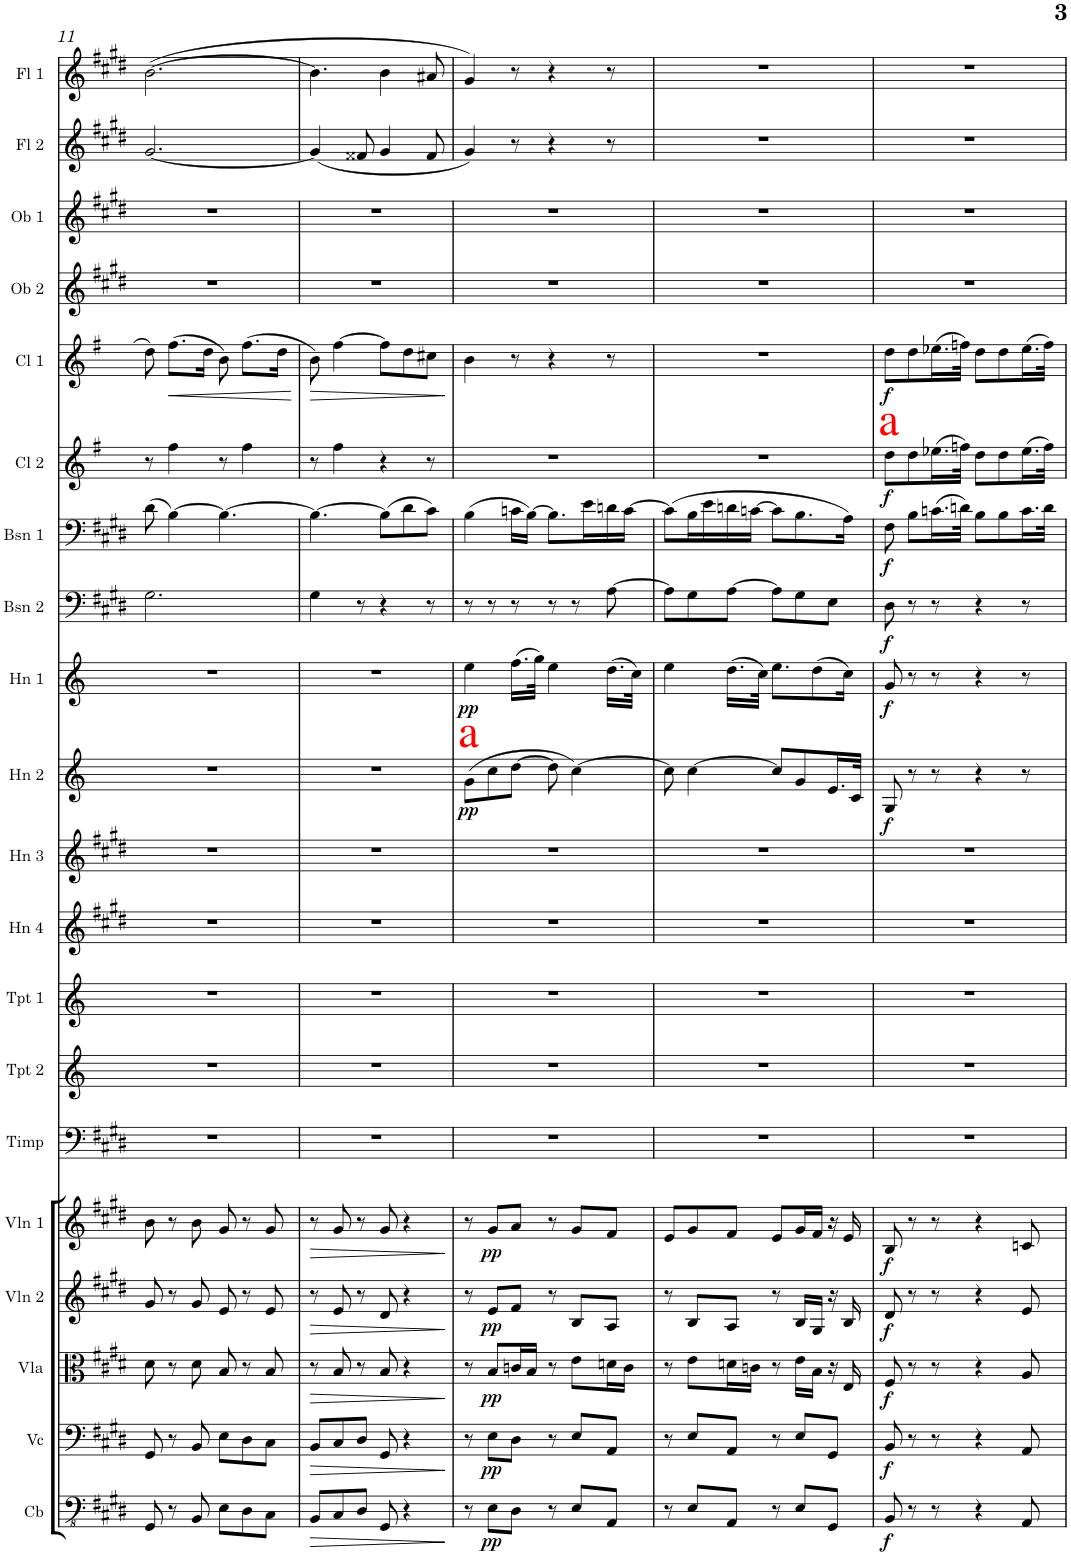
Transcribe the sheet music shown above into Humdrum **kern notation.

**kern	**dynam	**kern	**dynam	**kern	**dynam	**kern	**dynam	**kern	**dynam	**kern	**kern	**kern	**kern	**kern	**kern	**dynam	**kern	**text	**dynam	**kern	**dynam	**kern	**dynam	**kern	**dynam	**kern	**text	**dynam	**kern	**kern	**kern	**kern
*part20	*part20	*part19	*part19	*part18	*part18	*part17	*part17	*part16	*part16	*part15	*part14	*part13	*part12	*part11	*part10	*part10	*part9	*part9	*part9	*part8	*part8	*part7	*part7	*part6	*part6	*part5	*part5	*part5	*part4	*part3	*part2	*part1
*staff20	*staff20	*staff19	*staff19	*staff18	*staff18	*staff17	*staff17	*staff16	*staff16	*staff15	*staff14	*staff13	*staff12	*staff11	*staff10	*staff10	*staff9	*staff9	*staff9	*staff8	*staff8	*staff7	*staff7	*staff6	*staff6	*staff5	*staff5	*staff5	*staff4	*staff3	*staff2	*staff1
*I"Contrabass	*	*I"Violoncello	*	*I"Viola	*	*I"Violin 2	*	*I"Violin 1	*	*I"Timpani	*I"E Trumpet 2	*I"E Trumpet 1	*I"C Horn 4	*I"C Horn 3	*I"E Horn 2	*	*I"E Horn 1	*	*	*I"Bassoon 2	*	*I"Bassoon 1	*	*I"A Clarinet 2	*	*I"A Clarinet 1	*	*	*I"Oboe 2	*I"Oboe 1	*I"Flute 2	*I"Flute 1
*I'Cb	*	*I'Vc	*	*I'Vla	*	*I'Vln 2	*	*I'Vln 1	*	*I'Timp	*I'Tpt 2	*I'Tpt 1	*I'Hn 4	*I'Hn 3	*I'Hn 2	*	*I'Hn 1	*	*	*I'Bsn 2	*	*I'Bsn 1	*	*I'Cl 2	*	*I'Cl 1	*	*	*I'Ob 2	*I'Ob 1	*I'Fl 2	*I'Fl 1
!!LO:PB:g=z
*clefFv4	*	*clefF4	*	*clefC3	*	*clefG2	*	*clefG2	*	*clefF4	*clefG2	*clefG2	*clefG2	*clefG2	*clefG2	*	*clefG2	*	*	*clefF4	*	*clefF4	*	*clefG2	*	*clefG2	*	*	*clefG2	*clefG2	*clefG2	*clefG2
*	*	*	*	*	*	*	*	*	*	*	*Trd-2c-4	*Trd-2c-4	*Trd7c12	*Trd7c12	*Trd5c8	*	*Trd5c8	*	*	*	*	*	*	*Trd2c3	*	*Trd2c3	*	*	*	*	*	*
*k[f#c#g#d#]	*	*k[f#c#g#d#]	*	*k[f#c#g#d#]	*	*k[f#c#g#d#]	*	*k[f#c#g#d#]	*	*k[f#c#g#d#]	*k[]	*k[]	*k[f#c#g#d#]	*k[f#c#g#d#]	*k[]	*	*k[]	*	*	*k[f#c#g#d#]	*	*k[f#c#g#d#]	*	*k[f#]	*	*k[f#]	*	*	*k[f#c#g#d#]	*k[f#c#g#d#]	*k[f#c#g#d#]	*k[f#c#g#d#]
*M6/8	*	*M6/8	*	*M6/8	*	*M6/8	*	*M6/8	*	*M6/8	*M6/8	*M6/8	*M6/8	*M6/8	*M6/8	*	*M6/8	*	*	*M6/8	*	*M6/8	*	*M6/8	*	*M6/8	*	*	*M6/8	*M6/8	*M6/8	*M6/8
=11	=11	=11	=11	=11	=11	=11	=11	=11	=11	=11	=11	=11	=11	=11	=11	=11	=11	=11	=11	=11	=11	=11	=11	=11	=11	=11	=11	=11	=11	=11	=11	=11
8GGG#/	.	8GG#/	.	8d#\	.	8g#/	.	8b\	.	2.r	2.r	2.r	2.r	2.r	2.r	.	2.r	.	.	2.G#\	.	(8d#\	.	8r	.	8dd\	.	.	2.r	2.r	[2.g#/	([2.b\
!	!	!	!	!	!	!	!	!	!	!	!	!	!	!	!	!	!	!	!	!	!	!	!	!	!	!	!	!LO:HP:b	!	!	!	!
8r	.	8r	.	8r	.	8r	.	8r	.	.	.	.	.	.	.	.	.	.	.	.	.	[4B\)	.	4ff#\	.	(8.ff#\L	.	<	.	.	.	.
8BBB/	.	8BB/	.	8d#\	.	8g#/	.	8b\	.	.	.	.	.	.	.	.	.	.	.	.	.	.	.	.	.	.	.	.	.	.	.	.
.	.	.	.	.	.	.	.	.	.	.	.	.	.	.	.	.	.	.	.	.	.	.	.	.	.	16dd\Jk	.	.	.	.	.	.
8EE\L	.	8E\L	.	8B/	.	8e/	.	8g#/	.	.	.	.	.	.	.	.	.	.	.	.	.	4.B\_	.	8r	.	8b\)	.	.	.	.	.	.
8DD#\	.	8D#\	.	8r	.	8r	.	8r	.	.	.	.	.	.	.	.	.	.	.	.	.	.	.	4ff#\	.	(8.ff#\L	.	.	.	.	.	.
8CC#\J	.	8C#\J	.	8B/	.	8e/	.	8g#/	.	.	.	.	.	.	.	.	.	.	.	.	.	.	.	.	.	.	.	.	.	.	.	.
.	.	.	.	.	.	.	.	.	.	.	.	.	.	.	.	.	.	.	.	.	.	.	.	.	.	16dd\Jk	.	.	.	.	.	.
.	.	.	.	.	.	.	.	.	.	.	.	.	.	.	.	.	.	.	.	.	.	.	.	.	.	.	.	[	.	.	.	.
=12	=12	=12	=12	=12	=12	=12	=12	=12	=12	=12	=12	=12	=12	=12	=12	=12	=12	=12	=12	=12	=12	=12	=12	=12	=12	=12	=12	=12	=12	=12	=12	=12
!	!LO:HP:b	!	!LO:HP:b	!	!LO:HP:b	!	!LO:HP:b	!	!LO:HP:b	!	!	!	!	!	!	!	!	!	!	!	!	!	!	!	!	!	!	!LO:HP:b	!	!	!	!
8BBB/L	>	8BB/L	>	8r	>	8r	>	8r	>	2.r	2.r	2.r	2.r	2.r	2.r	.	2.r	.	.	4G#\	.	4.B\_	.	8r	.	8b\)	.	>	2.r	2.r	(4g#/]	4.b\]
8CC#/	.	8C#/	.	8B/	.	8e/	.	8g#/	.	.	.	.	.	.	.	.	.	.	.	.	.	.	.	4ff#\	.	[4ff#\	.	.	.	.	.	.
8DD#/J	.	8D#/J	.	8r	.	8r	.	8r	.	.	.	.	.	.	.	.	.	.	.	8r	.	.	.	.	.	.	.	.	.	.	8f##X/	.
8GGG#/	.	8GG#/	.	8B/	.	8d#/	.	8g#/	.	.	.	.	.	.	.	.	.	.	.	4r	.	(8B\L]	.	4r	.	8ff#\L]	.	.	.	.	4g#/	4b\
4r	.	4r	.	4r	.	4r	.	4r	.	.	.	.	.	.	.	.	.	.	.	.	.	8d#\	.	.	.	8dd\	.	.	.	.	.	.
.	.	.	.	.	.	.	.	.	.	.	.	.	.	.	.	.	.	.	.	8r	.	8c#\J)	.	8r	.	8cc#X\J	.	.	.	.	8f##/	8a#X/
.	]	.	]	.	]	.	]	.	]	.	.	.	.	.	.	.	.	.	.	.	.	.	.	.	.	.	.	]	.	.	.	.
=13	=13	=13	=13	=13	=13	=13	=13	=13	=13	=13	=13	=13	=13	=13	=13	=13	=13	=13	=13	=13	=13	=13	=13	=13	=13	=13	=13	=13	=13	=13	=13	=13
!	!	!	!	!	!	!	!	!	!	!	!	!	!	!	!	!LO:DY:b	!	!LO:LY:b:color=#FF0000	!LO:DY:b	!	!	!	!	!	!	!	!	!	!	!	!	!
8r	.	8r	.	8r	.	8r	.	8r	.	2.r	2.r	2.r	2.r	2.r	(8g\L	pp	4ee\	a	pp	8r	.	(4B\	.	2.r	.	4b\	.	.	2.r	2.r	4g#/)	4g#/)
!	!LO:DY:b	!	!LO:DY:b	!	!LO:DY:b	!	!LO:DY:b	!	!LO:DY:b	!	!	!	!	!	!	!	!	!	!	!	!	!	!	!	!	!	!	!	!	!	!	!
8EE\L	pp	8E\L	pp	8B/L	pp	8e/L	pp	8g#/L	pp	.	.	.	.	.	8cc\	.	.	.	.	8r	.	.	.	.	.	.	.	.	.	.	.	.
8DD#\J	.	8D#\J	.	16cn/L	.	8f#/J	.	8a/J	.	.	.	.	.	.	[8dd\J	.	(16.ff\LL	.	.	8r	.	16cn\LL	.	.	.	8r	.	.	.	.	8r	8r
.	.	.	.	16B/JJ	.	.	.	.	.	.	.	.	.	.	.	.	.	.	.	.	.	[16B\JJ)	.	.	.	.	.	.	.	.	.	.
.	.	.	.	.	.	.	.	.	.	.	.	.	.	.	.	.	32gg\JJk)	.	.	.	.	.	.	.	.	.	.	.	.	.	.	.
8r	.	8r	.	8r	.	8r	.	8r	.	.	.	.	.	.	8dd\]	.	4ee\	.	.	8r	.	8.B\L]	.	.	.	4r	.	.	.	.	4r	4r
8EE/L	.	8E/L	.	8e\L	.	8B/L	.	8g#/L	.	.	.	.	.	.	[4cc\)	.	.	.	.	8r	.	.	.	.	.	.	.	.	.	.	.	.
.	.	.	.	.	.	.	.	.	.	.	.	.	.	.	.	.	.	.	.	.	.	16e\L	.	.	.	.	.	.	.	.	.	.
8AAA/J	.	8AA/J	.	16dn\L	.	8A/J	.	8f#/J	.	.	.	.	.	.	.	.	(16.dd\LL	.	.	[8A\	.	16dn\	.	.	.	8r	.	.	.	.	8r	8r
.	.	.	.	16c\JJ	.	.	.	.	.	.	.	.	.	.	.	.	.	.	.	.	.	[16c\JJ	.	.	.	.	.	.	.	.	.	.
.	.	.	.	.	.	.	.	.	.	.	.	.	.	.	.	.	32cc\JJk)	.	.	.	.	.	.	.	.	.	.	.	.	.	.	.
=14	=14	=14	=14	=14	=14	=14	=14	=14	=14	=14	=14	=14	=14	=14	=14	=14	=14	=14	=14	=14	=14	=14	=14	=14	=14	=14	=14	=14	=14	=14	=14	=14
8r	.	8r	.	8r	.	8r	.	8e/L	.	2.r	2.r	2.r	2.r	2.r	8cc\]	.	4ee\	.	.	8A\L]	.	(8c\L]	.	2.r	.	2.r	.	.	2.r	2.r	2.r	2.r
8EE/L	.	8E/L	.	8e\L	.	8B/L	.	8g#/	.	.	.	.	.	.	[4cc\	.	.	.	.	8G#\	.	16B\L	.	.	.	.	.	.	.	.	.	.
.	.	.	.	.	.	.	.	.	.	.	.	.	.	.	.	.	.	.	.	.	.	16e\	.	.	.	.	.	.	.	.	.	.
8AAA/J	.	8AA/J	.	16dn\L	.	8A/J	.	8f#/J	.	.	.	.	.	.	.	.	(16.dd\LL	.	.	[8A\J	.	16dn\	.	.	.	.	.	.	.	.	.	.
.	.	.	.	16cn\JJ	.	.	.	.	.	.	.	.	.	.	.	.	.	.	.	.	.	[16cn\JJ	.	.	.	.	.	.	.	.	.	.
.	.	.	.	.	.	.	.	.	.	.	.	.	.	.	.	.	32cc\JJk)	.	.	.	.	.	.	.	.	.	.	.	.	.	.	.
8r	.	8r	.	8r	.	8r	.	8e/L	.	.	.	.	.	.	8cc/L]	.	8.ee\L	.	.	8A\L]	.	8c\L]	.	.	.	.	.	.	.	.	.	.
8EE/L	.	8E/L	.	16e\LL	.	16B/LL	.	16g#/L	.	.	.	.	.	.	8g/	.	.	.	.	8G#\	.	8.B\	.	.	.	.	.	.	.	.	.	.
.	.	.	.	16B\JJ	.	16G#/JJ	.	16f#/JJ	.	.	.	.	.	.	.	.	(8dd\	.	.	.	.	.	.	.	.	.	.	.	.	.	.	.
8GGG#/J	.	8GG#/J	.	16r	.	16r	.	16r	.	.	.	.	.	.	16.e/L	.	.	.	.	8E\J	.	.	.	.	.	.	.	.	.	.	.	.
.	.	.	.	16E/	.	16B/	.	16e/	.	.	.	.	.	.	.	.	16cc\Jk)	.	.	.	.	16A\Jk)	.	.	.	.	.	.	.	.	.	.
.	.	.	.	.	.	.	.	.	.	.	.	.	.	.	32c/JJk	.	.	.	.	.	.	.	.	.	.	.	.	.	.	.	.	.
=15	=15	=15	=15	=15	=15	=15	=15	=15	=15	=15	=15	=15	=15	=15	=15	=15	=15	=15	=15	=15	=15	=15	=15	=15	=15	=15	=15	=15	=15	=15	=15	=15
!	!LO:DY:b	!	!LO:DY:b	!	!LO:DY:b	!	!LO:DY:b	!	!LO:DY:b	!	!	!	!	!	!	!LO:DY:b	!	!	!LO:DY:b	!	!LO:DY:b	!	!LO:DY:b	!	!LO:DY:b	!	!LO:LY:b:color=#FF0000	!LO:DY:b	!	!	!	!
8BBB/	f	8BB/	f	8F#/	f	8d#/	f	8B/	f	2.r	2.r	2.r	2.r	2.r	8G/	f	8g/	.	f	8D#\	f	8F#\	f	8dd\L	f	8dd\L	a	f	2.r	2.r	2.r	2.r
8r	.	8r	.	8r	.	8r	.	8r	.	.	.	.	.	.	8r	.	8r	.	.	8r	.	8B\L	.	8dd\	.	8dd\	.	.	.	.	.	.
8r	.	8r	.	8r	.	8r	.	8r	.	.	.	.	.	.	8r	.	8r	.	.	8r	.	(16.cn\L	.	(16.ee-X\L	.	(16.ee-X\L	.	.	.	.	.	.
.	.	.	.	.	.	.	.	.	.	.	.	.	.	.	.	.	.	.	.	.	.	32dn\JJk)	.	32ffn\JJk)	.	32ffn\JJk)	.	.	.	.	.	.
4r	.	4r	.	4r	.	4r	.	4r	.	.	.	.	.	.	4r	.	4r	.	.	4r	.	8B\L	.	8dd\L	.	8dd\L	.	.	.	.	.	.
.	.	.	.	.	.	.	.	.	.	.	.	.	.	.	.	.	.	.	.	.	.	8B\	.	8dd\	.	8dd\	.	.	.	.	.	.
8AAA/	.	8AA/	.	8A/	.	8e/	.	8cn/	.	.	.	.	.	.	8r	.	8r	.	.	8r	.	16.c\L	.	(16.ee-\L	.	(16.ee-\L	.	.	.	.	.	.
.	.	.	.	.	.	.	.	.	.	.	.	.	.	.	.	.	.	.	.	.	.	32d\JJk	.	32ff\JJk)	.	32ff\JJk)	.	.	.	.	.	.
=	=	=	=	=	=	=	=	=	=	=	=	=	=	=	=	=	=	=	=	=	=	=	=	=	=	=	=	=	=	=	=	=
*-	*-	*-	*-	*-	*-	*-	*-	*-	*-	*-	*-	*-	*-	*-	*-	*-	*-	*-	*-	*-	*-	*-	*-	*-	*-	*-	*-	*-	*-	*-	*-	*-
